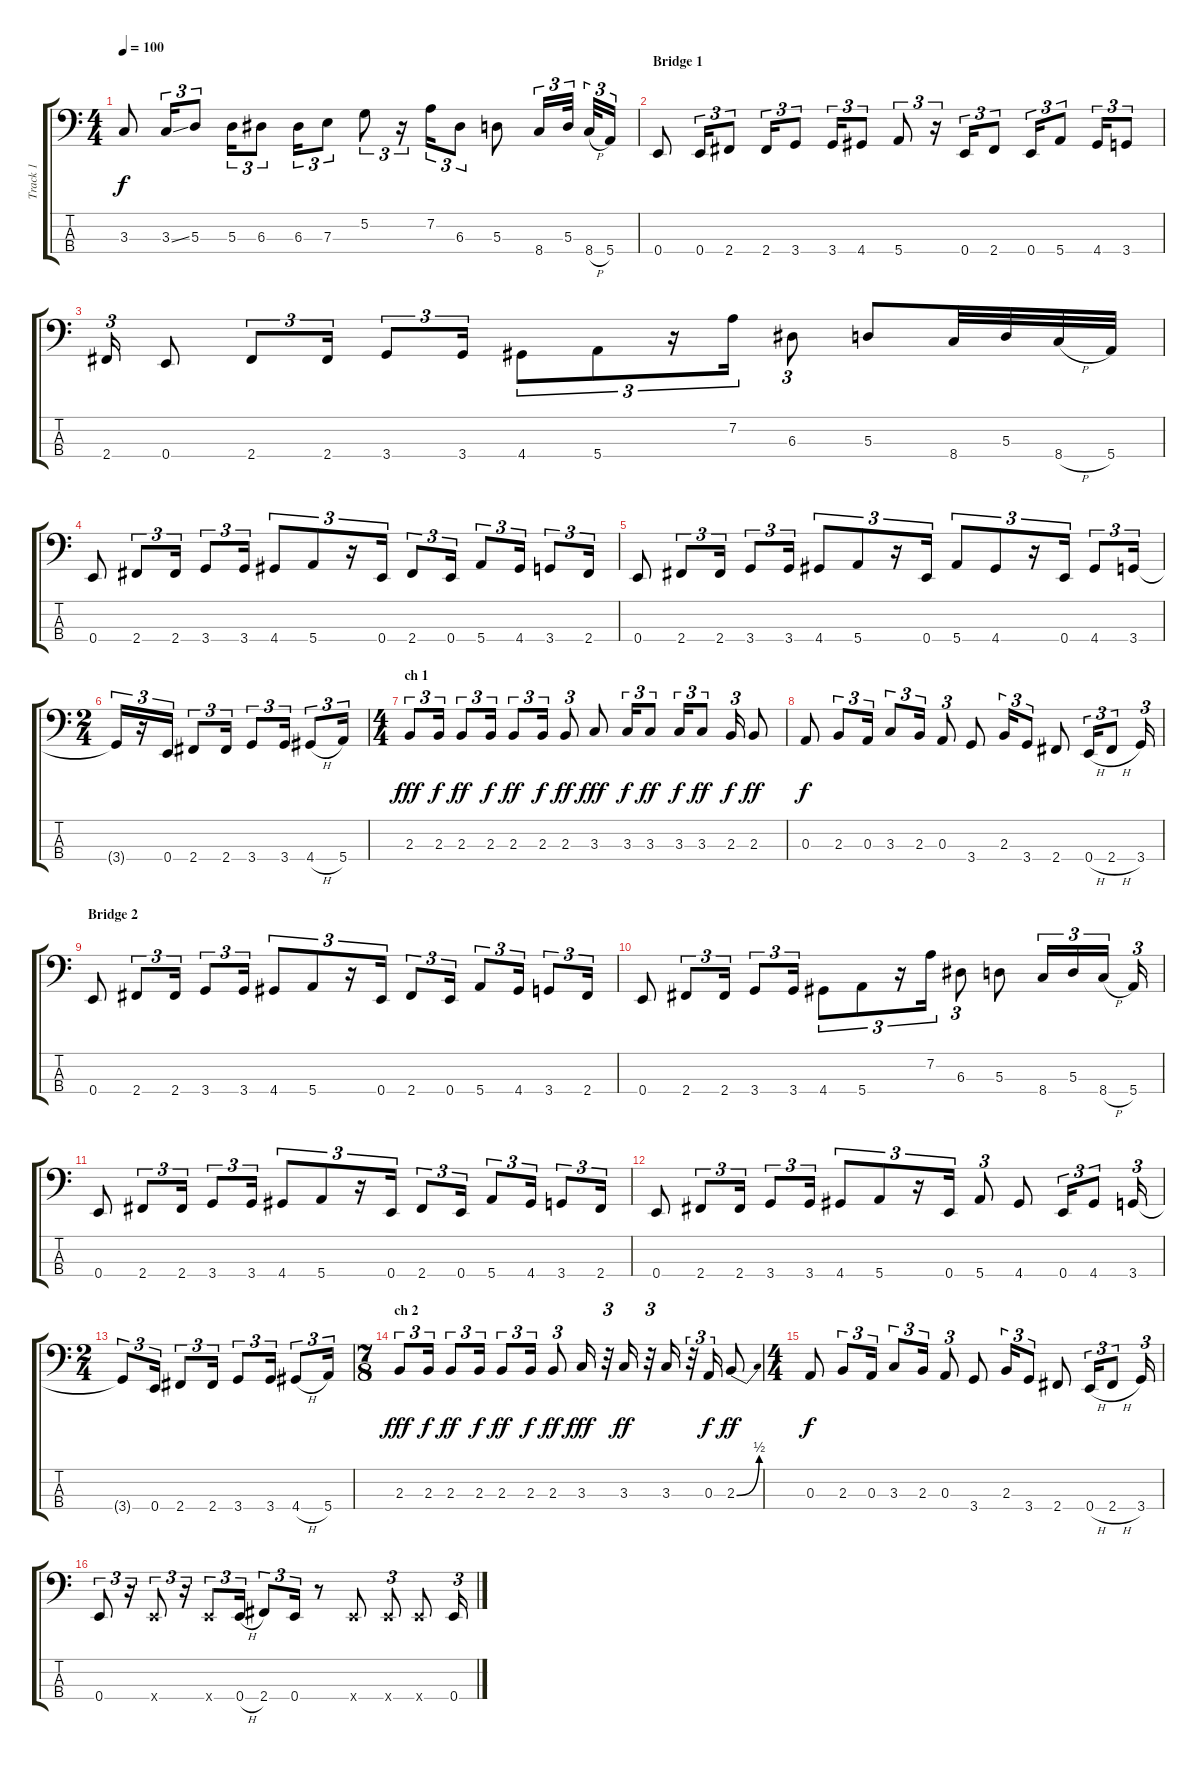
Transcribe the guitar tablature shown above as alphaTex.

\track ("Track 1" "Track 1") {instrument electricbassfinger}
\staff {score tabs}
\tuning (G2 D2 A1 E1) {hide}
\ts (4 4)
\tempo 100
\clef f4
\ks c
3.3.8{dy f} 3.3{ss}.16{tu (3 2)} 5.3.8{tu (3 2)} 5.3.16{tu (3 2)} 6.3.8{tu (3 2)} 6.3.16{tu (3 2)} 7.3.8{tu (3 2)} 5.2.8{tu (3 2)} r.16{tu (3 2)} 7.2.16{tu (3 2)} 6.3.8{tu (3 2)} 5.3.8 8.4.16{tu (3 2)} 5.3.32{tu (3 2)} 8.4{h}.32{tu (3 2)} 5.4.16{tu (3 2)} |
\section ("" "Bridge 1")
0.4.8 0.4.16{tu (3 2)} 2.4.8{tu (3 2)} 2.4.16{tu (3 2)} 3.4.8{tu (3 2)} 3.4.16{tu (3 2)} 4.4.8{tu (3 2)} 5.4.8{tu (3 2)} r.16{tu (3 2)} 0.4.16{tu (3 2)} 2.4.8{tu (3 2)} 0.4.16{tu (3 2)} 5.4.8{tu (3 2)} 4.4.16{tu (3 2)} 3.4.8{tu (3 2)} |
2.4.16{tu (3 2)} 0.4.8 2.4.8{tu (3 2)} 2.4.16{tu (3 2)} 3.4.8{tu (3 2)} 3.4.16{tu (3 2)} 4.4.8{tu (3 2)} 5.4.8{tu (3 2)} r.16{tu (3 2)} 7.2.16{tu (3 2)} 6.3.8{tu (3 2)} 5.3.8 8.4.32 5.3.32 8.4{h}.32 5.4.32 |
0.4.8 2.4.8{tu (3 2)} 2.4.16{tu (3 2)} 3.4.8{tu (3 2)} 3.4.16{tu (3 2)} 4.4.8{tu (3 2)} 5.4.8{tu (3 2)} r.16{tu (3 2)} 0.4.16{tu (3 2)} 2.4.8{tu (3 2)} 0.4.16{tu (3 2)} 5.4.8{tu (3 2)} 4.4.16{tu (3 2)} 3.4.8{tu (3 2)} 2.4.16{tu (3 2)} |
0.4.8 2.4.8{tu (3 2)} 2.4.16{tu (3 2)} 3.4.8{tu (3 2)} 3.4.16{tu (3 2)} 4.4.8{tu (3 2)} 5.4.8{tu (3 2)} r.16{tu (3 2)} 0.4.16{tu (3 2)} 5.4.8{tu (3 2)} 4.4.8{tu (3 2)} r.16{tu (3 2)} 0.4.16{tu (3 2)} 4.4.8{tu (3 2)} 3.4.16{tu (3 2)} |
\ts (2 4)
3.4{t}.16{tu (3 2)} r.16{tu (3 2)} 0.4.16{tu (3 2)} 2.4.8{tu (3 2)} 2.4.16{tu (3 2)} 3.4.8{tu (3 2)} 3.4.16{tu (3 2)} 4.4{h}.8{tu (3 2)} 5.4.16{tu (3 2)} |
\ts (4 4)
\section ("" "ch 1")
2.3.8{tu (3 2) dy fff} 2.3.16{tu (3 2) dy f} 2.3.8{tu (3 2) dy ff} 2.3.16{tu (3 2) dy f} 2.3.8{tu (3 2) dy ff} 2.3.16{tu (3 2) dy f} 2.3.8{tu (3 2) dy ff} 3.3.8{dy fff} 3.3.16{tu (3 2) dy f} 3.3.8{tu (3 2) dy ff} 3.3.16{tu (3 2) dy f} 3.3.8{tu (3 2) dy ff} 2.3.16{tu (3 2) dy f} 2.3.8{dy ff} |
0.3.8{dy f} 2.3.8{tu (3 2)} 0.3.16{tu (3 2)} 3.3.8{tu (3 2)} 2.3.16{tu (3 2)} 0.3.8{tu (3 2)} 3.4.8 2.3.16{tu (3 2)} 3.4.8{tu (3 2)} 2.4.8 0.4{h}.16{tu (3 2)} 2.4{h}.8{tu (3 2)} 3.4.16{tu (3 2)} |
\section ("" "Bridge 2")
0.4.8 2.4.8{tu (3 2)} 2.4.16{tu (3 2)} 3.4.8{tu (3 2)} 3.4.16{tu (3 2)} 4.4.8{tu (3 2)} 5.4.8{tu (3 2)} r.16{tu (3 2)} 0.4.16{tu (3 2)} 2.4.8{tu (3 2)} 0.4.16{tu (3 2)} 5.4.8{tu (3 2)} 4.4.16{tu (3 2)} 3.4.8{tu (3 2)} 2.4.16{tu (3 2)} |
0.4.8 2.4.8{tu (3 2)} 2.4.16{tu (3 2)} 3.4.8{tu (3 2)} 3.4.16{tu (3 2)} 4.4.8{tu (3 2)} 5.4.8{tu (3 2)} r.16{tu (3 2)} 7.2.16{tu (3 2)} 6.3.8{tu (3 2)} 5.3.8 8.4.16{tu (3 2)} 5.3.16{tu (3 2)} 8.4{h}.16{tu (3 2)} 5.4.16{tu (3 2)} |
0.4.8 2.4.8{tu (3 2)} 2.4.16{tu (3 2)} 3.4.8{tu (3 2)} 3.4.16{tu (3 2)} 4.4.8{tu (3 2)} 5.4.8{tu (3 2)} r.16{tu (3 2)} 0.4.16{tu (3 2)} 2.4.8{tu (3 2)} 0.4.16{tu (3 2)} 5.4.8{tu (3 2)} 4.4.16{tu (3 2)} 3.4.8{tu (3 2)} 2.4.16{tu (3 2)} |
0.4.8 2.4.8{tu (3 2)} 2.4.16{tu (3 2)} 3.4.8{tu (3 2)} 3.4.16{tu (3 2)} 4.4.8{tu (3 2)} 5.4.8{tu (3 2)} r.16{tu (3 2)} 0.4.16{tu (3 2)} 5.4.8{tu (3 2)} 4.4.8 0.4.16{tu (3 2)} 4.4.8{tu (3 2)} 3.4.16{tu (3 2)} |
\ts (2 4)
3.4{t}.8{tu (3 2)} 0.4.16{tu (3 2)} 2.4.8{tu (3 2)} 2.4.16{tu (3 2)} 3.4.8{tu (3 2)} 3.4.16{tu (3 2)} 4.4{h}.8{tu (3 2)} 5.4.16{tu (3 2)} |
\ts (7 8)
\section ("" "ch 2")
2.3.8{tu (3 2) dy fff} 2.3.16{tu (3 2) dy f} 2.3.8{tu (3 2) dy ff} 2.3.16{tu (3 2) dy f} 2.3.8{tu (3 2) dy ff} 2.3.16{tu (3 2) dy f} 2.3.8{tu (3 2) dy ff} 3.3.16{dy fff} r.32{tu (3 2)} 3.3.16{dy ff} r.32{tu (3 2)} 3.3.16 r.32{tu (3 2)} 0.3.16{tu (3 2) dy f} 2.3{be (bend 0 0 60 2)}.8{dy ff} |
\ts (4 4)
0.3.8{dy f} 2.3.8{tu (3 2)} 0.3.16{tu (3 2)} 3.3.8{tu (3 2)} 2.3.16{tu (3 2)} 0.3.8{tu (3 2)} 3.4.8 2.3.16{tu (3 2)} 3.4.8{tu (3 2)} 2.4.8 0.4{h}.16{tu (3 2)} 2.4{h}.8{tu (3 2)} 3.4.16{tu (3 2)} |
0.4.8{tu (3 2)} r.16{tu (3 2)} 0.4{x}.8{tu (3 2)} r.16{tu (3 2)} 0.4{x}.8{tu (3 2)} 0.4{h}.16{tu (3 2)} 2.4.8{tu (3 2)} 0.4.16{tu (3 2)} r.8 0.4{x}.8 0.4{x}.8{tu (3 2)} 0.4{x}.8 0.4{h}.16{tu (3 2)}
